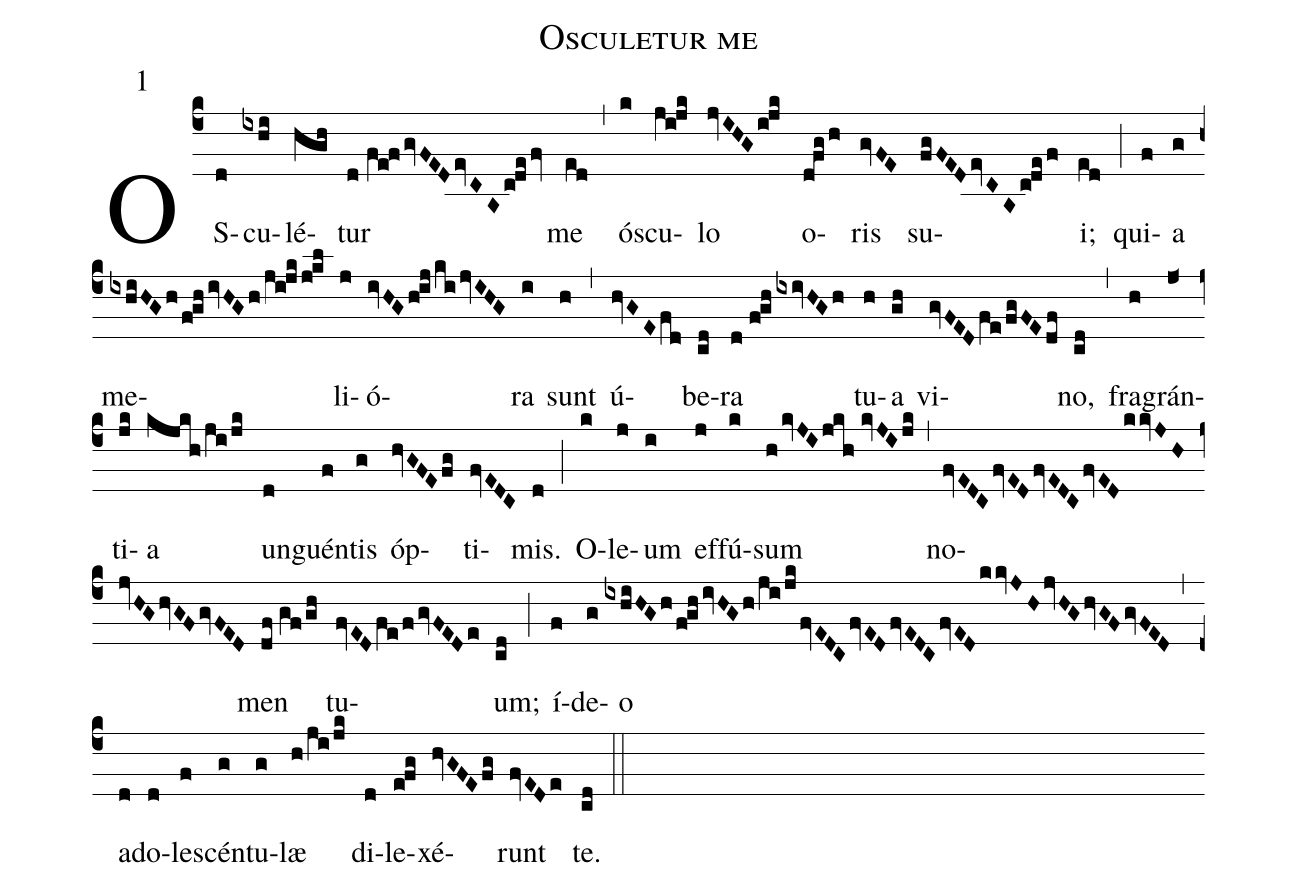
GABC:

name: Osculetur me;
mode:1;
%%
(c4)
OS(d)cu(ixhi)lé(hgh)tur(d//fe!fgvFED/evCA/cdefv) me(ed) (,)
ós(k)cu(ji!jk)lo(jvIHG/i!jk) o(dfgh)ris(gvFE) su(fgFED/evCA/cdef)i;(ed) (;)
qui(f)a(g) me(ixhiHGh/fghivHGh/ji!jk/j!kl)li(j)ó(ivHG/hijki/jvIHG)ra(i) sunt(h) (,)
ú(hvGEfd)be(cd)ra(d//fgh/ixivHGh) tu(h)a(gh) vi(gvFED/fe/fgFEdf)no,(cd) (,)
fra(h)grán(j<)ti(jk)a(kjkh/ji/jk) un(d)guén(f)tis(g) óp(hvGFEfg)ti(fvEDC)mis.(d) (;)
O(k)le(j)um(i) ef(j)fú(k)sum(hkvJIjkh//kvJIjk) (,)
no(fvEDCfvEDfvEDCfvEDkkvJHjvHGhvGFgvFED)men(df//gf/gh) tu(fvEDfe/fgvFEDe)um;(cd) (;)
í(f)de(g)o(ixhiHGh/fghivHGh/ji/jk/fvEDC/fvEDfvEDCfvED/kkvJHjvHGhvGFgvFED) (,)
a(d)do(d)les(f)cén(g)tu(g)læ(h/ji/jk) di(d)le(e!fg)xé(hvGFEfg)runt(fvEDe) te.(cd) (::)
